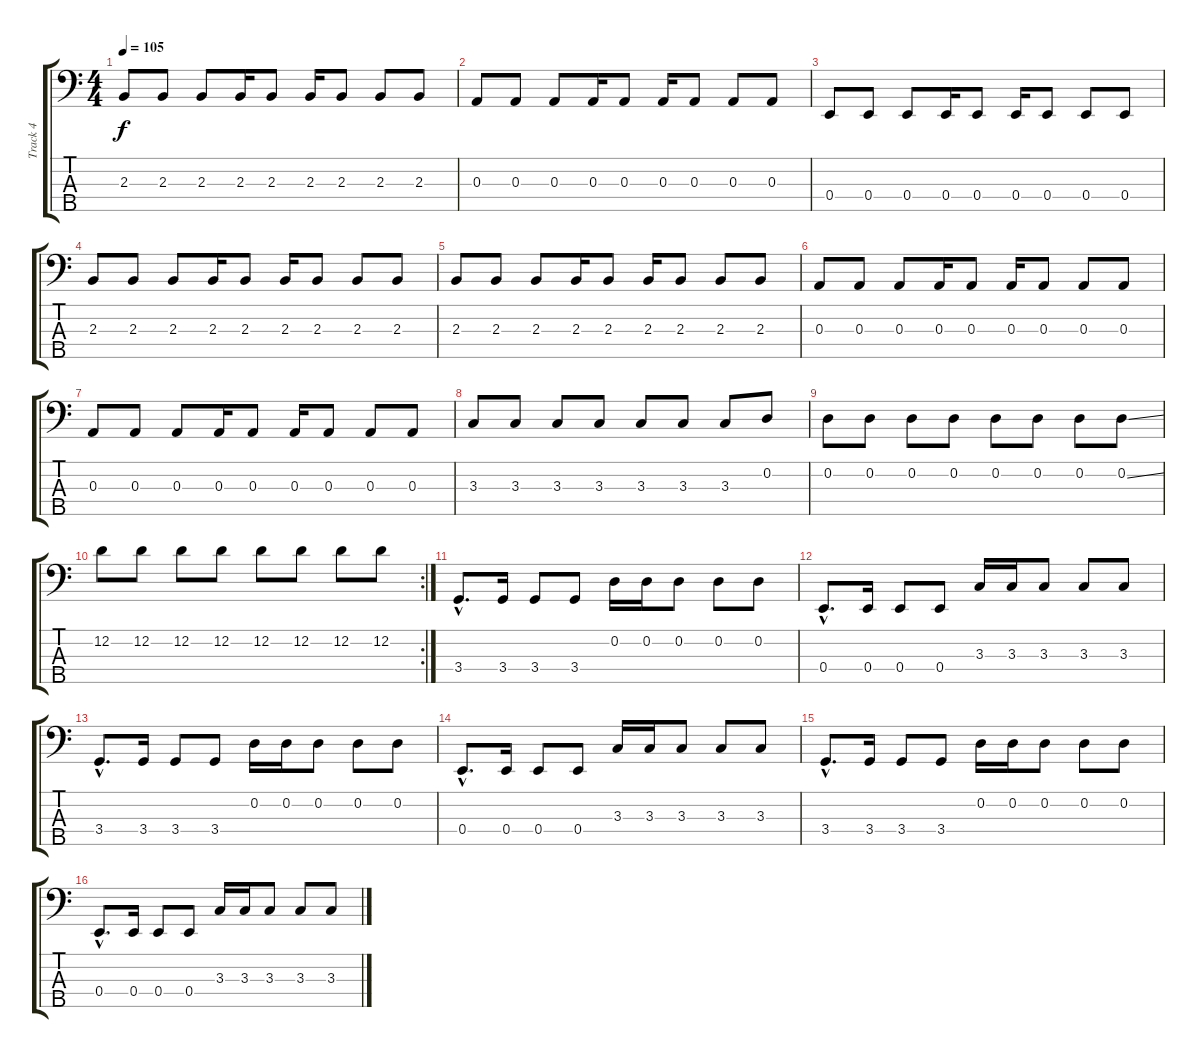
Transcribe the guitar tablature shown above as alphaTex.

\track ("Track 4" "Track 4") {instrument electricbassfinger}
\staff {score tabs}
\tuning (G2 D2 A1 E1 B0) {hide}
\ts (4 4)
\tempo 105
\clef f4
\ks c
2.3.8{dy f} 2.3.8 2.3.8 2.3.16 2.3.8 2.3.16 2.3.8 2.3.8 2.3.8 |
0.3.8 0.3.8 0.3.8 0.3.16 0.3.8 0.3.16 0.3.8 0.3.8 0.3.8 |
0.4.8 0.4.8 0.4.8 0.4.16 0.4.8 0.4.16 0.4.8 0.4.8 0.4.8 |
2.3.8 2.3.8 2.3.8 2.3.16 2.3.8 2.3.16 2.3.8 2.3.8 2.3.8 |
2.3.8 2.3.8 2.3.8 2.3.16 2.3.8 2.3.16 2.3.8 2.3.8 2.3.8 |
0.3.8 0.3.8 0.3.8 0.3.16 0.3.8 0.3.16 0.3.8 0.3.8 0.3.8 |
0.3.8 0.3.8 0.3.8 0.3.16 0.3.8 0.3.16 0.3.8 0.3.8 0.3.8 |
3.3.8 3.3.8 3.3.8 3.3.8 3.3.8 3.3.8 3.3.8 0.2.8 |
0.2.8 0.2.8 0.2.8 0.2.8 0.2.8 0.2.8 0.2.8 0.2{ss}.8 |
\rc 2
12.2.8 12.2.8 12.2.8 12.2.8 12.2.8 12.2.8 12.2.8 12.2.8 |
3.4{hac}.8{d} 3.4.16 3.4.8 3.4.8 0.2.16 0.2.16 0.2.8 0.2.8 0.2.8 |
0.4{hac}.8{d} 0.4.16 0.4.8 0.4.8 3.3.16 3.3.16 3.3.8 3.3.8 3.3.8 |
3.4{hac}.8{d} 3.4.16 3.4.8 3.4.8 0.2.16 0.2.16 0.2.8 0.2.8 0.2.8 |
0.4{hac}.8{d} 0.4.16 0.4.8 0.4.8 3.3.16 3.3.16 3.3.8 3.3.8 3.3.8 |
3.4{hac}.8{d} 3.4.16 3.4.8 3.4.8 0.2.16 0.2.16 0.2.8 0.2.8 0.2.8 |
0.4{hac}.8{d} 0.4.16 0.4.8 0.4.8 3.3.16 3.3.16 3.3.8 3.3.8 3.3.8
